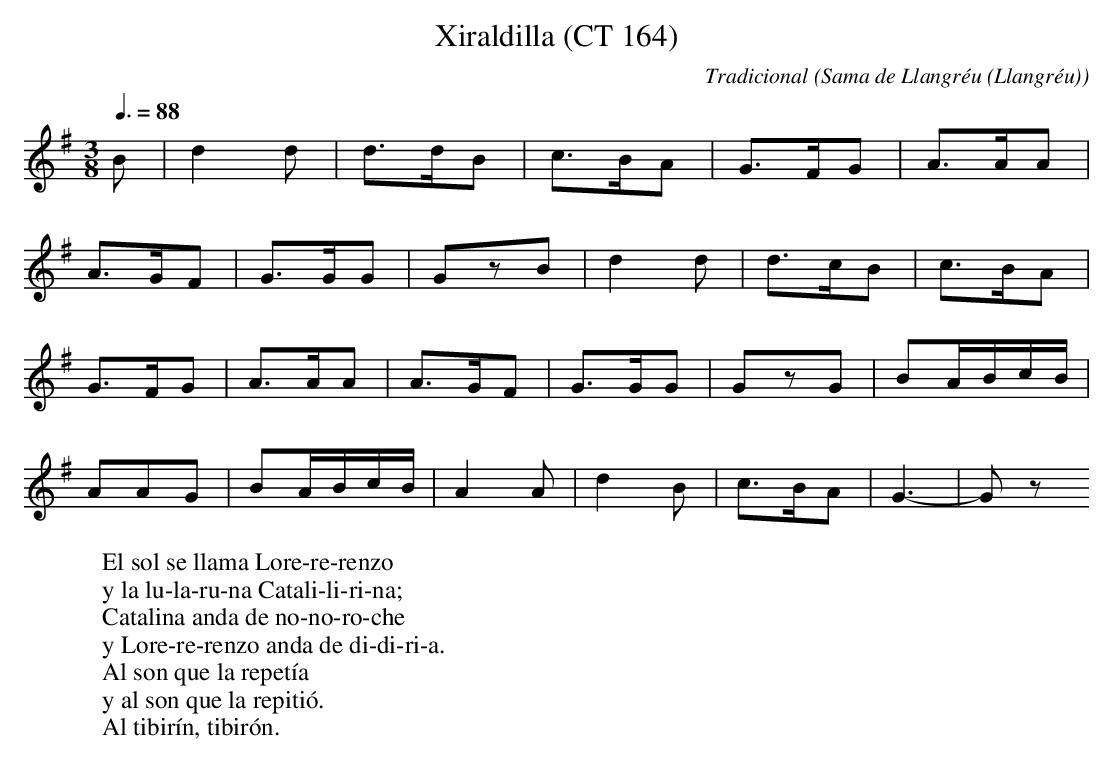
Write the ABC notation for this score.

X:1
T:Xiraldilla (CT 164)
C:Tradicional
O:Sama de Llangréu (Llangréu)
M:3/8
L:1/8
Q:3/8=88
W:El sol se llama Lore-re-renzo
W:y la lu-la-ru-na Catali-li-ri-na;
W:Catalina anda de no-no-ro-che
W:y Lore-re-renzo anda de di-di-ri-a.
W:Al son que la repetía
W:y al son que la repitió.
W:Al tibirín, tibirón.
K:G
B|d2d|d3/2d/2B|c3/2B/2A|G3/2F/2G|A3/2A/2A|
A3/2G/2F|G3/2G/2G|GzB|d2d|d3/2c/2B|c3/2B/2A|
G3/2F/2G|A3/2A/2A|A3/2G/2F|G3/2G/2G|GzG|BA/2B/2c/2B/2|
AAG|BA/2B/2c/2B/2|A2A|d2B|c3/2B/2A|G3-|Gz
